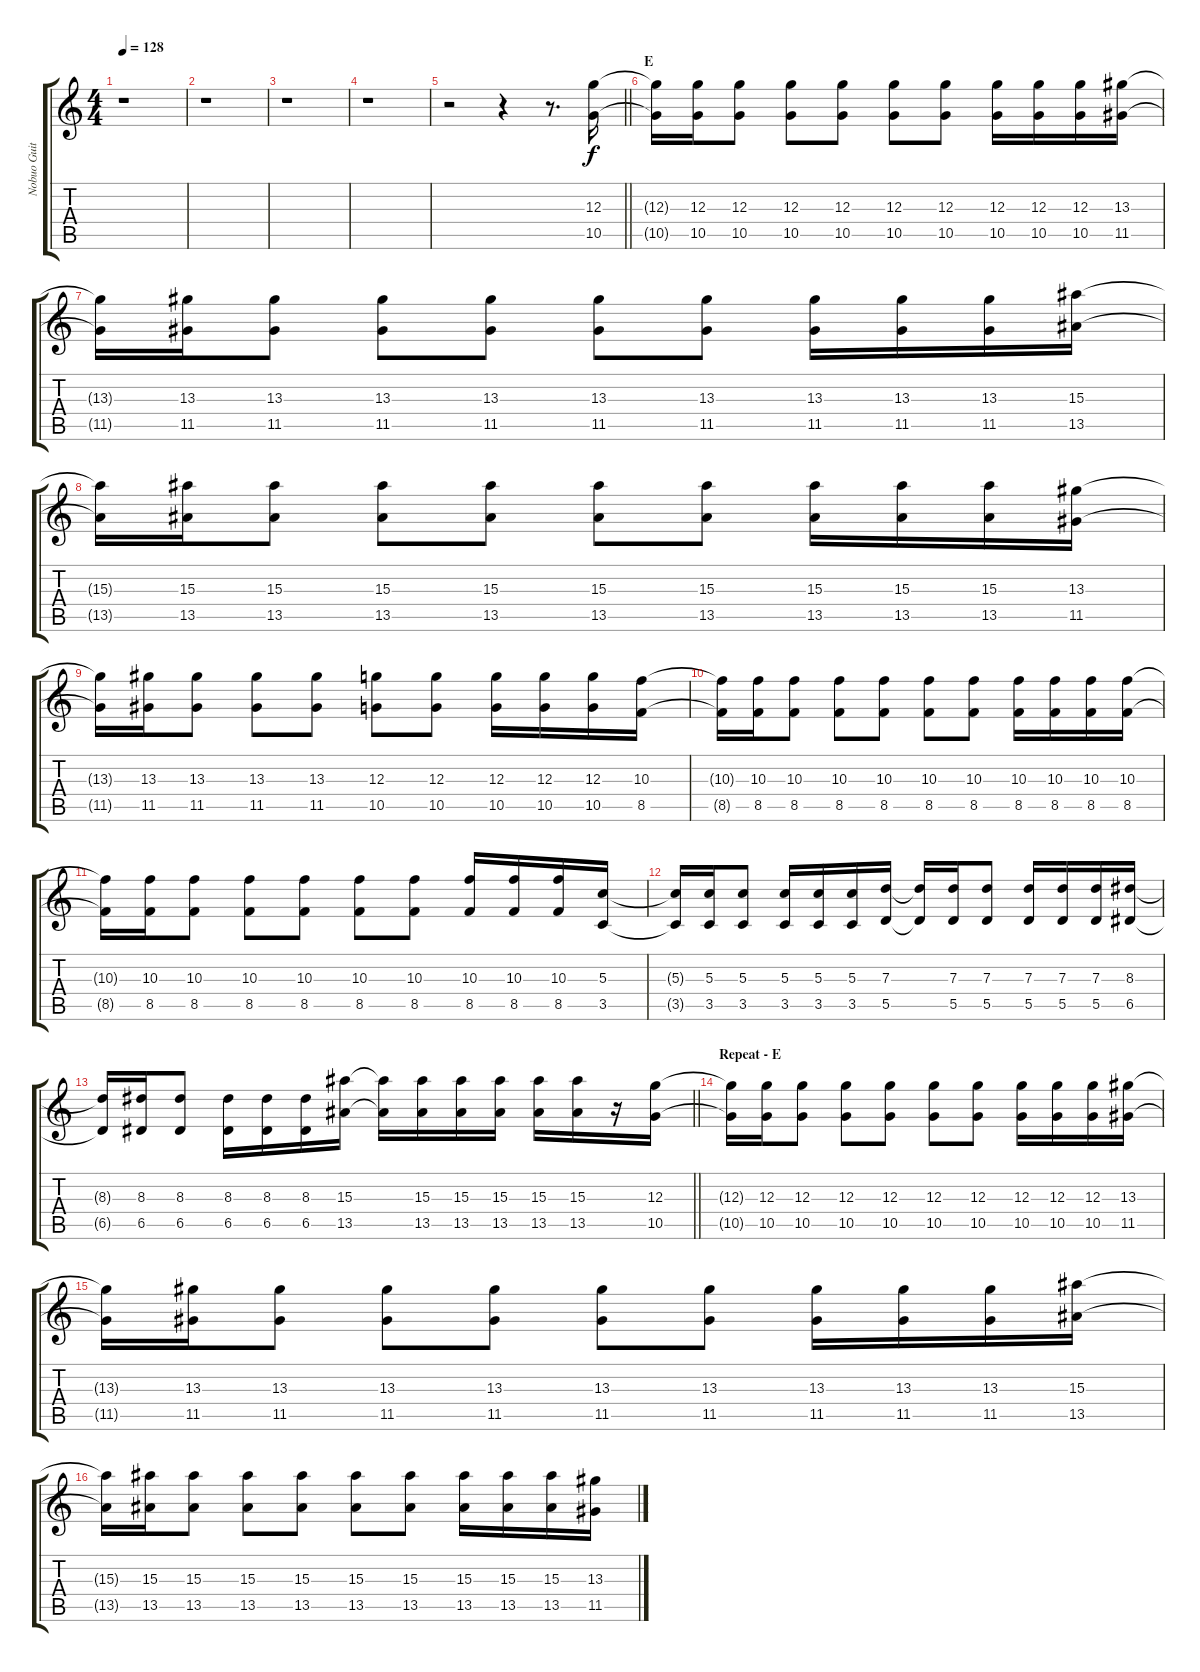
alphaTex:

\track ("Nobuo Guitar I" "Nobuo Guit") {instrument distortionguitar}
\staff {score tabs}
\tuning (E4 B3 G3 D3 A2 E2) {hide}
\ts (4 4)
\tempo 128
\clef g2
\ks c
r.1{dy f} |
r.1 |
r.1 |
r.1 |
\barLineRight lightlight
r.2 r.4 r.8{d} (12.3 10.5).16 |
\section ("" "E")
(12.3{t} 10.5{t}).16 (12.3 10.5).16 (12.3 10.5).8 (12.3 10.5).8 (12.3 10.5).8 (12.3 10.5).8 (12.3 10.5).8 (12.3 10.5).16 (12.3 10.5).16 (12.3 10.5).16 (13.3 11.5).16 |
(13.3{t} 11.5{t}).16 (13.3 11.5).16 (13.3 11.5).8 (13.3 11.5).8 (13.3 11.5).8 (13.3 11.5).8 (13.3 11.5).8 (13.3 11.5).16 (13.3 11.5).16 (13.3 11.5).16 (15.3 13.5).16 |
(15.3{t} 13.5{t}).16 (15.3 13.5).16 (15.3 13.5).8 (15.3 13.5).8 (15.3 13.5).8 (15.3 13.5).8 (15.3 13.5).8 (15.3 13.5).16 (15.3 13.5).16 (15.3 13.5).16 (13.3 11.5).16 |
(13.3{t} 11.5{t}).16 (13.3 11.5).16 (13.3 11.5).8 (13.3 11.5).8 (13.3 11.5).8 (12.3 10.5).8 (12.3 10.5).8 (12.3 10.5).16 (12.3 10.5).16 (12.3 10.5).16 (10.3 8.5).16 |
(10.3{t} 8.5{t}).16 (10.3 8.5).16 (10.3 8.5).8 (10.3 8.5).8 (10.3 8.5).8 (10.3 8.5).8 (10.3 8.5).8 (10.3 8.5).16 (10.3 8.5).16 (10.3 8.5).16 (10.3 8.5).16 |
(10.3{t} 8.5{t}).16 (10.3 8.5).16 (10.3 8.5).8 (10.3 8.5).8 (10.3 8.5).8 (10.3 8.5).8 (10.3 8.5).8 (10.3 8.5).16 (10.3 8.5).16 (10.3 8.5).16 (5.3 3.5).16 |
(5.3{t} 3.5{t}).16 (5.3 3.5).16 (5.3 3.5).8 (5.3 3.5).16 (5.3 3.5).16 (5.3 3.5).16 (7.3 5.5).16 (7.3{t} 5.5{t}).16 (7.3 5.5).16 (7.3 5.5).8 (7.3 5.5).16 (7.3 5.5).16 (7.3 5.5).16 (8.3 6.5).16 |
\barLineRight lightlight
(8.3{t} 6.5{t}).16 (8.3 6.5).16 (8.3 6.5).8 (8.3 6.5).16 (8.3 6.5).16 (8.3 6.5).16 (15.3 13.5).16 (15.3{t} 13.5{t}).16 (15.3 13.5).16 (15.3 13.5).16 (15.3 13.5).16 (15.3 13.5).16 (15.3 13.5).16 r.16 (12.3 10.5).16 |
\section ("" "Repeat - E")
(12.3{t} 10.5{t}).16 (12.3 10.5).16 (12.3 10.5).8 (12.3 10.5).8 (12.3 10.5).8 (12.3 10.5).8 (12.3 10.5).8 (12.3 10.5).16 (12.3 10.5).16 (12.3 10.5).16 (13.3 11.5).16 |
(13.3{t} 11.5{t}).16 (13.3 11.5).16 (13.3 11.5).8 (13.3 11.5).8 (13.3 11.5).8 (13.3 11.5).8 (13.3 11.5).8 (13.3 11.5).16 (13.3 11.5).16 (13.3 11.5).16 (15.3 13.5).16 |
(15.3{t} 13.5{t}).16 (15.3 13.5).16 (15.3 13.5).8 (15.3 13.5).8 (15.3 13.5).8 (15.3 13.5).8 (15.3 13.5).8 (15.3 13.5).16 (15.3 13.5).16 (15.3 13.5).16 (13.3 11.5).16
